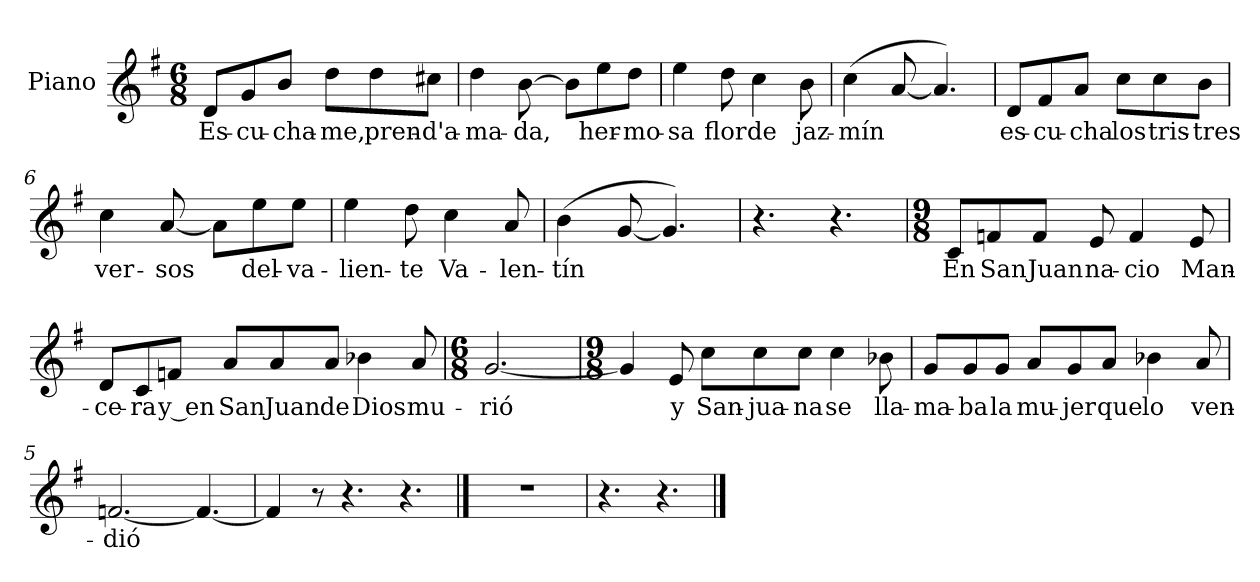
**kern	**text
*part1	*part1
*staff1	*staff1
*I"Piano	*
*I'Pno.	*
*clefG2	*
*k[f#]	*
*G:	*
*M6/8	*
=1	=1
8d/L	Es-
8g/	-cu-
8b/J	-cha-
8dd\L	-me,
8dd\	pren-
8cc#X\J	-d'a-
=2	=2
4dd\	-ma-
[8b\	-da,
8b\L]	.
8ee\	her-
8dd\J	-mo-
=3	=3
4ee\	-sa
8dd\	flor
4cc\	de
8b\	jaz-
=4	=4
(<4cc\	-mín
[8a/	.
4.a/])	.
=5	=5
8d/L	es-
8f#/	-cu-
8a/J	-cha
8cc\L	los
8cc\	tris-
8b\J	-tres
=6	=6
4cc\	ver-
[8a/	-sos
8a\L]	.
8ee\	del-
8ee\J	-va-
=7	=7
4ee\	-lien-
8dd\	-te
4cc\	Va-
8a/	-len-
=8	=8
(<4b\	-tín
[8g/	.
4.g/])	.
=9	=9
4.r	.
4.r	.
=	=
*M9/8	*
8c/L	En
8fn/	San
8f/J	Juan
8e/	na-
4f/	-cio
8e/	Man-
=1	=1
8d/L	-ce-
8c/	-ra
8fn/J	y en
8a/L	San
8a/	Juan
8a/J	de
4b-X\	Dios
8a/	mu-
=2	=2
*M6/8	*
[2.g/	-rió
=3	=3
*M9/8	*
4g/]	.
8e/	y
8cc\L	San-
8cc\	-jua-
8cc\J	-na
4cc\	se
8b-X\	lla-
=4	=4
8g/L	-ma-
8g/	-ba
8g/J	la
8a/L	mu-
8g/	-jer
8a/J	que
4b-X\	lo
8a/	ven-
=5	=5
[2.fn/	-dió
4.f/_	.
=6	=6
4f/]	.
8r	.
4.r	.
4.r	.
==7	==7
8%9r	.
=8	=8
4.r	.
4.r	.
==	==
*-	*-
